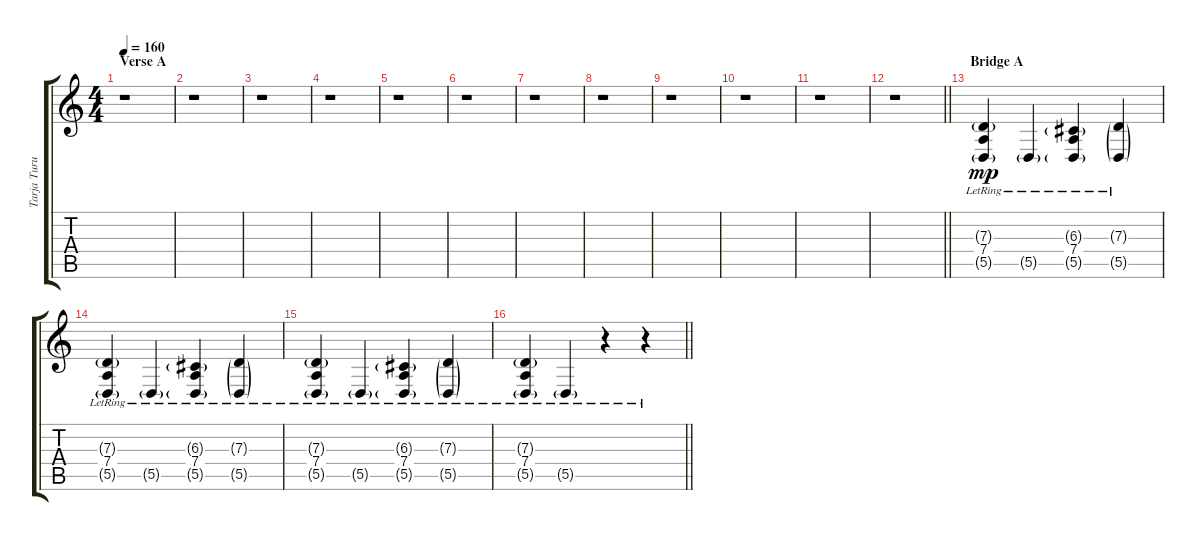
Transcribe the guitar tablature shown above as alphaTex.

\track ("Tarja Turunen (Piano)" "Tarja Turu") {instrument brightacousticpiano}
\staff {score tabs}
\tuning (E4 B3 G3 D3 A2 E2) {hide}
\ts (4 4)
\section ("" "Verse A")
\tempo 160
\clef g2
\ks c
r.1{dy mf} |
r.1 |
r.1 |
r.1 |
r.1 |
r.1 |
r.1 |
r.1 |
r.1 |
r.1 |
r.1 |
\barLineRight lightlight
r.1 |
\section ("" "Bridge A")
(7.3{g lr} 7.4{lr} 5.5{g lr}).4{dy mp} 5.5{g lr}.4 (6.3{g lr} 7.4{lr} 5.5{g lr}).4 (7.3{g lr} 5.5{g lr}).4 |
(7.3{g lr} 7.4{lr} 5.5{g lr}).4 5.5{g lr}.4 (6.3{g lr} 7.4{lr} 5.5{g lr}).4 (7.3{g lr} 5.5{g lr}).4 |
(7.3{g lr} 7.4{lr} 5.5{g lr}).4 5.5{g lr}.4 (6.3{g lr} 7.4{lr} 5.5{g lr}).4 (7.3{g lr} 5.5{g lr}).4 |
\barLineRight lightlight
(7.3{g lr} 7.4{lr} 5.5{g lr}).4 5.5{g lr}.4 r.4 r.4
